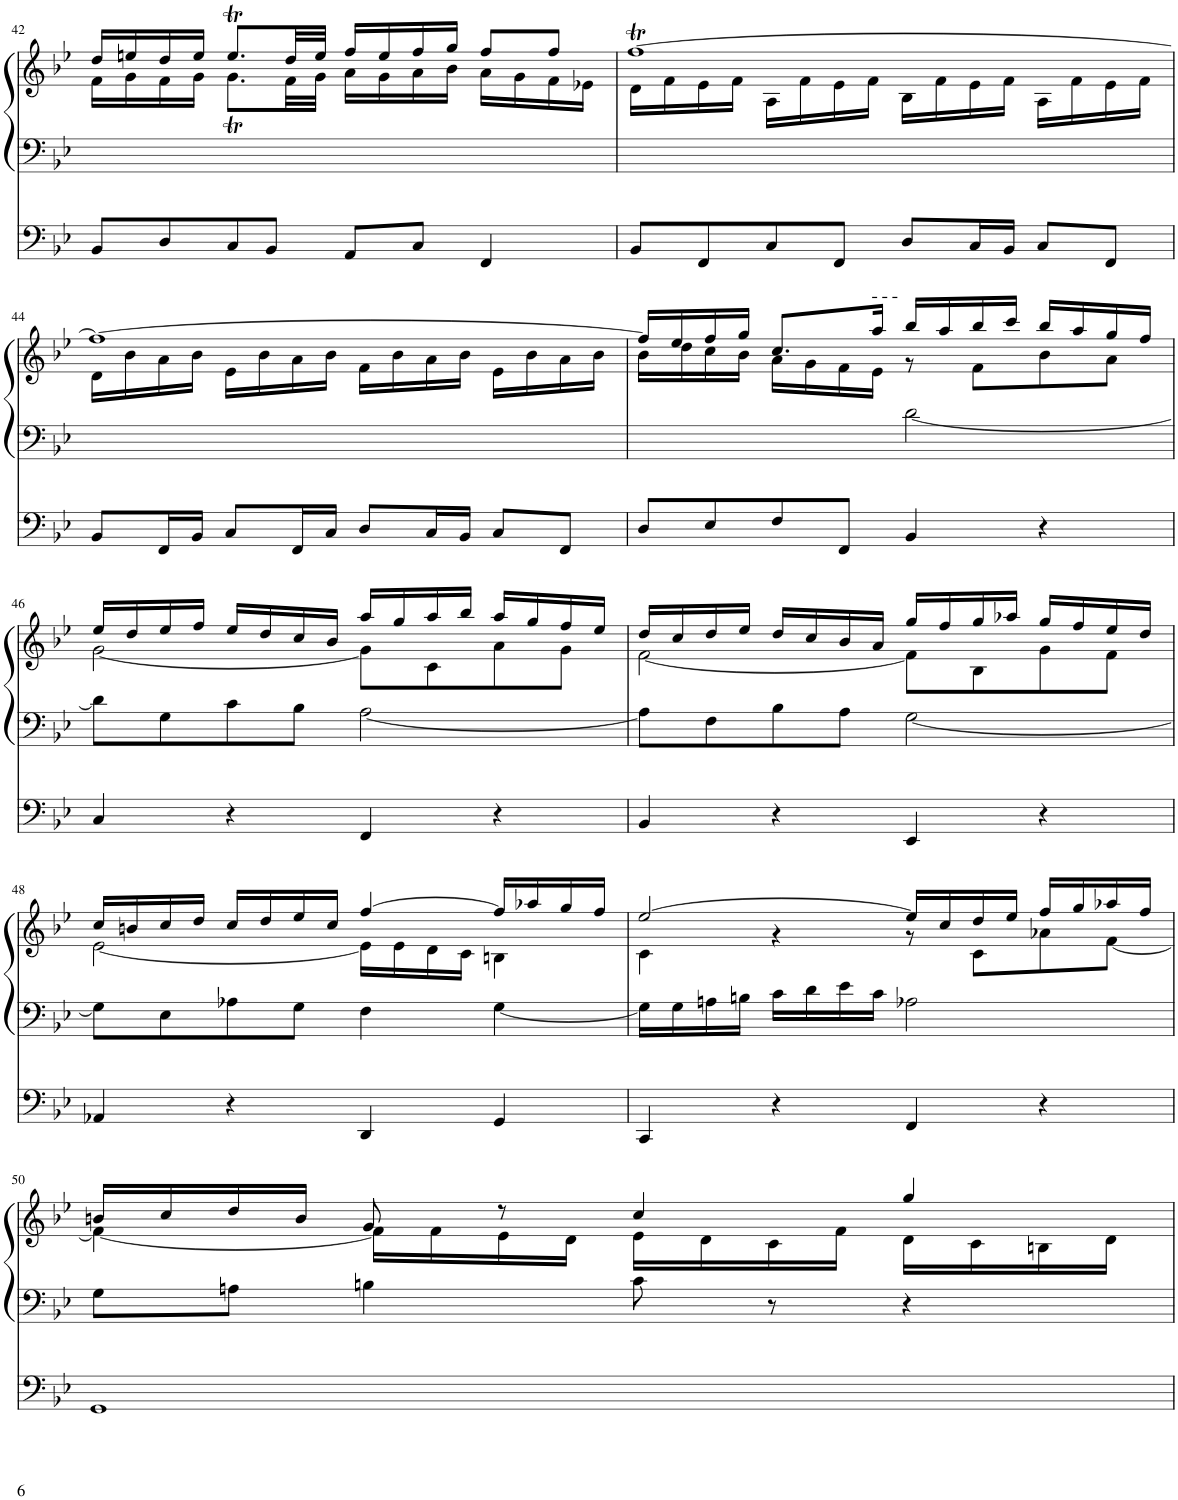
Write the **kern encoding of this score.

**kern	**kern	**kern
*part1	*part1	*part1
*staff3	*staff2	*staff1
*I"Orgue	*	*
!!LO:PB:g=z
*clefF4	*clefF4	*clefG2
*k[b-e-]	*k[b-e-]	*k[b-e-]
*M4/4	*M4/4	*M4/4
*met(c)	*met(c)	*met(c)
=42	=42	=42
*	*	*^
8BB-/L	1ryy	16dd/LL	16f\LL
.	.	16een/	16g\
8D/	.	16dd/	16f\
.	.	16ee/JJ	16g\JJ
8C/	.	8.eet/L	8.gT\L
8BB-/J	.	.	.
.	.	32dd/LL	32f\LL
.	.	32ee/JJJ	32g\JJJ
8AA/L	.	16ff/LL	16a\LL
.	.	16ee/	16g\
8C/J	.	16ff/	16a\
.	.	16gg/JJ	16b-\JJ
4FF/	.	8ff/L	16a\LL
.	.	.	16g\
.	.	8ff/J	16f\
.	.	.	16e-X\JJ
=43	=43	=43	=43
8BB-/L	1ryy	[1ffT	16d\LL
.	.	.	16f\
8FF/	.	.	16e-\
.	.	.	16f\JJ
8C/	.	.	16A\LL
.	.	.	16f\
8FF/J	.	.	16e-\
.	.	.	16f\JJ
8D/L	.	.	16B-\LL
.	.	.	16f\
16C/L	.	.	16e-\
16BB-/JJ	.	.	16f\JJ
8C/L	.	.	16A\LL
.	.	.	16f\
8FF/J	.	.	16e-\
.	.	.	16f\JJ
!!LO:LB:g=z	!!
=44	=44	=44	=44
8BB-/L	1ryy	1ff_	16d\LL
.	.	.	16b-\
16FF/L	.	.	16a\
16BB-/JJ	.	.	16b-\JJ
8C/L	.	.	16e-\LL
.	.	.	16b-\
16FF/L	.	.	16a\
16C/JJ	.	.	16b-\JJ
8D/L	.	.	16f\LL
.	.	.	16b-\
16C/L	.	.	16a\
16BB-/JJ	.	.	16b-\JJ
8C/L	.	.	16e-\LL
.	.	.	16b-\
8FF/J	.	.	16a\
.	.	.	16b-\JJ
=45	=45	=45	=45
8D/L	2ryy	16ff/LL]	16b-\LL
.	.	16ee-/	16dd\
8E-/	.	16ff/	16cc\
.	.	16gg/JJ	16b-\JJ
8F/	.	8.cc/L	16a\LL
.	.	.	16g\
8FF/J	.	.	16f\
.	.	16aa/Jk	16e-\JJ
4BB-/	[<2d\	16bb-/LL	8r
.	.	16aa/	.
.	.	16bb-/	8f\L
.	.	16ccc/JJ	.
4r	.	16bb-/LL	8b-\
.	.	16aa/	.
.	.	16gg/	8a\J
.	.	16ff/JJ	.
!!LO:LB:g=z	!!
=46	=46	=46	=46
4C/	8d\L]	16ee-/LL	[2g\
.	.	16dd/	.
.	8G\	16ee-/	.
.	.	16ff/JJ	.
4r	8c\	16ee-/LL	.
.	.	16dd/	.
.	8B-\J	16cc/	.
.	.	16b-/JJ	.
4FF/	[<2A\	16aa/LL	8g\L]
.	.	16gg/	.
.	.	16aa/	8c\
.	.	16bb-/JJ	.
4r	.	16aa/LL	8a\
.	.	16gg/	.
.	.	16ff/	8g\J
.	.	16ee-/JJ	.
=47	=47	=47	=47
4BB-/	8A\L]	16dd/LL	[2f\
.	.	16cc/	.
.	8F\	16dd/	.
.	.	16ee-/JJ	.
4r	8B-\	16dd/LL	.
.	.	16cc/	.
.	8A\J	16b-/	.
.	.	16a/JJ	.
4EE-/	[<2G\	16gg/LL	8f\L]
.	.	16ff/	.
.	.	16gg/	8B-\
.	.	16aa-X/JJ	.
4r	.	16gg/LL	8g\
.	.	16ff/	.
.	.	16ee-/	8f\J
.	.	16dd/JJ	.
!!LO:LB:g=z	!!
=48	=48	=48	=48
4AA-X/	8G\L]	16cc/LL	[2e-\
.	.	16bn/	.
.	8E-\	16cc/	.
.	.	16dd/JJ	.
4r	8A-X\	16cc/LL	.
.	.	16dd/	.
.	8G\J	16ee-/	.
.	.	16cc/JJ	.
4DD/	4F\	[4ff/	16e-\LL]
.	.	.	16e-\
.	.	.	16d\
.	.	.	16c\JJ
4GG/	[<4G\	16ff/LL]	4Bn\
.	.	16aa-X/	.
.	.	16gg/	.
.	.	16ff/JJ	.
=49	=49	=49	=49
4CC/	16G\LL]	[2ee-/	4c\
.	16G\	.	.
.	16An\	.	.
.	16Bn\JJ	.	.
4r	16c\LL	.	4r
.	16d\	.	.
.	16e-\	.	.
.	16c\JJ	.	.
4FF/	2A-X\	16ee-/LL]	8r
.	.	16cc/	.
.	.	16dd/	8c\L
.	.	16ee-/JJ	.
4r	.	16ff/LL	8a-X\
.	.	16gg/	.
.	.	16aa-X/	[8f\J
.	.	16ff/JJ	.
!!LO:LB:g=z	!!
=50	=50	=50	=50
1GG	8G\L	16bn/LL	4f\_
.	.	16cc/	.
.	8An\J	16dd/	.
.	.	16b/JJ	.
.	4Bn\	8g/	16f\LL]
.	.	.	16f\
.	.	8r	16e-\
.	.	.	16d\JJ
.	8c\	4cc/	16e-\LL
.	.	.	16d\
.	8r	.	16c\
.	.	.	16f\JJ
.	4r	4gg/	16d\LL
.	.	.	16c\
.	.	.	16Bn\
.	.	.	16d\JJ
*	*	*v	*v
=	=	=
*-	*-	*-
